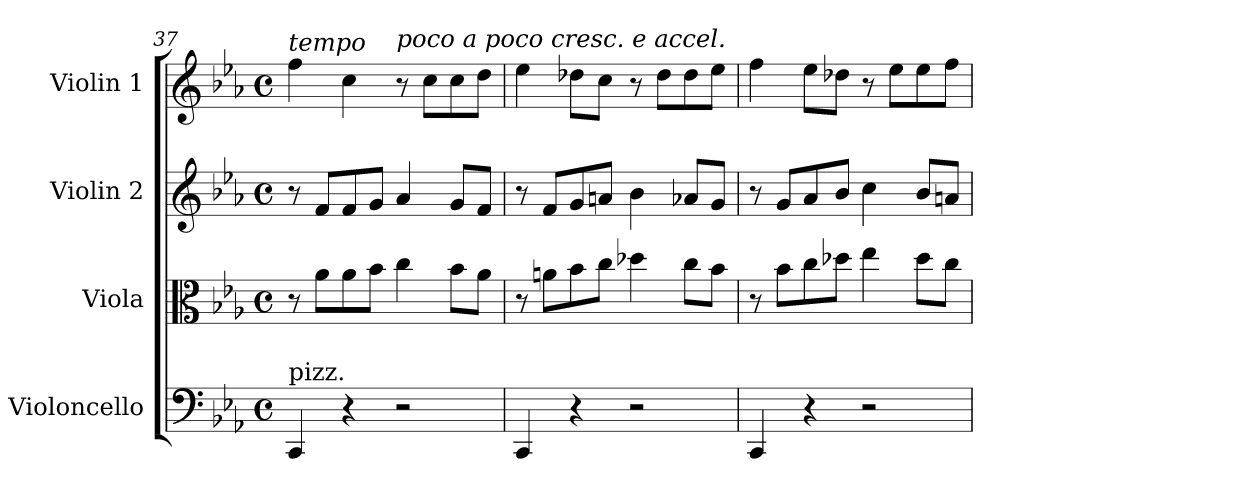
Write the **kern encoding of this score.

**kern	**kern	**kern	**kern
*part4	*part3	*part2	*part1
*staff4	*staff3	*staff2	*staff1
*I"Violoncello	*I"Viola	*I"Violin 2	*I"Violin 1
*I'Vc	*I'Vla	*I'Vln	*I'Vln
!!LO:LB:g=z
*clefF4	*clefC3	*clefG2	*clefG2
*k[b-e-a-]	*k[b-e-a-]	*k[b-e-a-]	*k[b-e-a-]
*M4/4	*M4/4	*M4/4	*M4/4
*met(c)	*met(c)	*met(c)	*met(c)
=37	=37	=37	=37
!	!	!	!LO:TX:a:i:t=tempo
!LO:TX:a:t=pizz.	!	!	!
4CC/	8r	8r	4ff\
.	8a-\L	8f/L	.
4r	8a-\	8f/	4cc\
.	8b-\J	8g/J	.
!	!	!	!LO:TX:a:i:t=poco a poco cresc. e accel.
2r	4cc\	4a-/	8r
.	.	.	8cc\L
.	8b-\L	8g/L	8cc\
.	8a-\J	8f/J	8dd\J
=38	=38	=38	=38
4CC/	8r	8r	4ee-\
.	8an\L	8f/L	.
4r	8b-\	8g/	8dd-X\L
.	8cc\J	8an/J	8cc\J
2r	4dd-X\	4b-\	8r
.	.	.	8dd-\L
.	8cc\L	8a-X/L	8dd-\
.	8b-\J	8g/J	8ee-\J
!!LO:PB:g=z
=39	=39	=39	=39
4CC/	8r	8r	4ff\
.	8b-\L	8g/L	.
4r	8cc\	8a-/	8ee-\L
.	8dd-X\J	8b-/J	8dd-X\J
2r	4ee-\	4cc\	8r
.	.	.	8ee-\L
.	8dd-\L	8b-/L	8ee-\
.	8cc\J	8an/J	8ff\J
=	=	=	=
*-	*-	*-	*-
